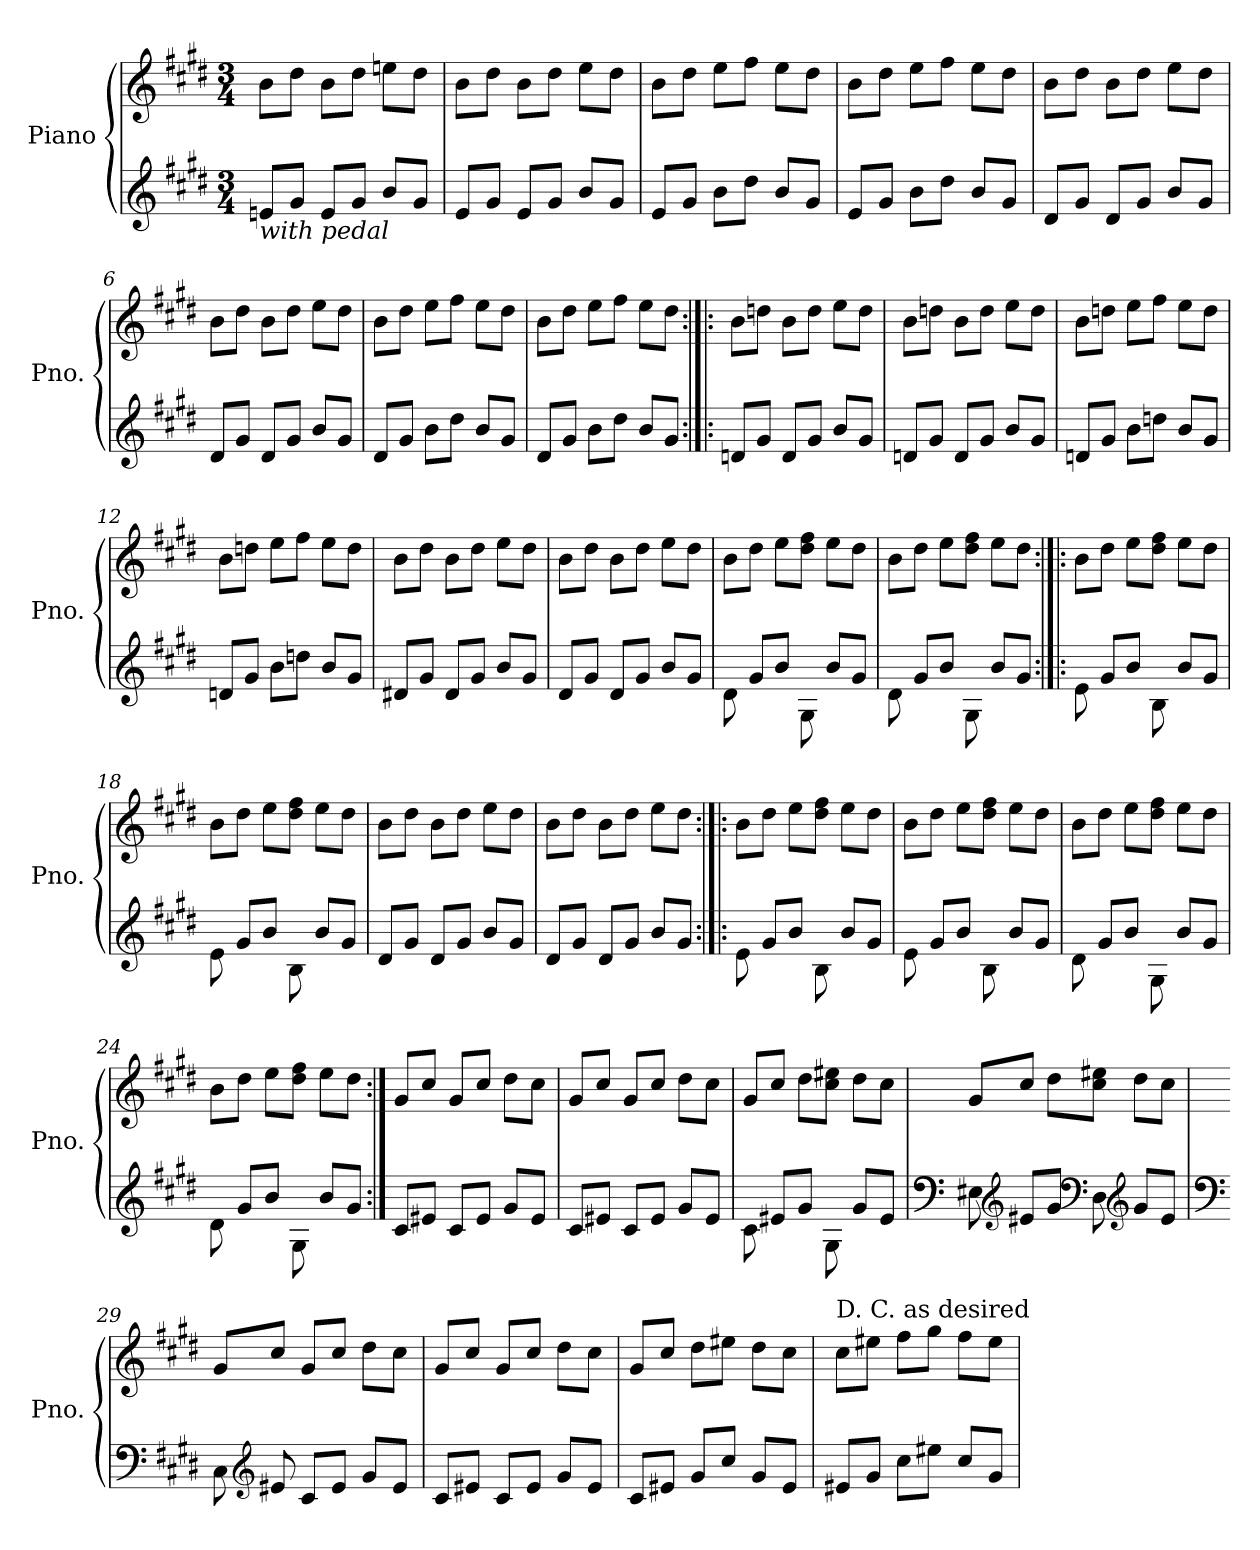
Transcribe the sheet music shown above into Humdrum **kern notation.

**kern	**kern
*part1	*part1
*staff2	*staff1
*I"Piano	*
*I'Pno.	*
*clefG2	*clefG2
*k[f#c#g#d#]	*k[f#c#g#d#]
*M3/4	*M3/4
*MM156	*MM156
=1	=1
!LO:TX:b:i:t=with pedal	!
8en/L	8b\L
8g#/J	8dd#\J
8e/L	8b\L
8g#/J	8dd#\J
8b/L	8een\L
8g#/J	8dd#\J
=2	=2
8e/L	8b\L
8g#/J	8dd#\J
8e/L	8b\L
8g#/J	8dd#\J
8b/L	8ee\L
8g#/J	8dd#\J
=3	=3
8e/L	8b\L
8g#/J	8dd#\J
8b\L	8ee\L
8dd#\J	8ff#\J
8b/L	8ee\L
8g#/J	8dd#\J
=4	=4
8e/L	8b\L
8g#/J	8dd#\J
8b\L	8ee\L
8dd#\J	8ff#\J
8b/L	8ee\L
8g#/J	8dd#\J
=5	=5
8d#/L	8b\L
8g#/J	8dd#\J
8d#/L	8b\L
8g#/J	8dd#\J
8b/L	8ee\L
8g#/J	8dd#\J
=6	=6
8d#/L	8b\L
8g#/J	8dd#\J
8d#/L	8b\L
8g#/J	8dd#\J
8b/L	8ee\L
8g#/J	8dd#\J
=7	=7
8d#/L	8b\L
8g#/J	8dd#\J
8b\L	8ee\L
8dd#\J	8ff#\J
8b/L	8ee\L
8g#/J	8dd#\J
!!LO:LB:g=z
=8	=8
8d#/L	8b\L
8g#/J	8dd#\J
8b\L	8ee\L
8dd#\J	8ff#\J
8b/L	8ee\L
8g#/J	8dd#\J
=9:|!|:	=9:|!|:
8dn/L	8b\L
8g#/J	8ddn\J
8d/L	8b\L
8g#/J	8dd\J
8b/L	8ee\L
8g#/J	8dd\J
=10	=10
8dn/L	8b\L
8g#/J	8ddn\J
8d/L	8b\L
8g#/J	8dd\J
8b/L	8ee\L
8g#/J	8dd\J
=11	=11
8dn/L	8b\L
8g#/J	8ddn\J
8b\L	8ee\L
8ddn\J	8ff#\J
8b/L	8ee\L
8g#/J	8dd\J
=12	=12
8dn/L	8b\L
8g#/J	8ddn\J
8b\L	8ee\L
8ddn\J	8ff#\J
8b/L	8ee\L
8g#/J	8dd\J
=13	=13
8d#X/L	8b\L
8g#/J	8dd#\J
8d#/L	8b\L
8g#/J	8dd#\J
8b/L	8ee\L
8g#/J	8dd#\J
=14	=14
8d#/L	8b\L
8g#/J	8dd#\J
8d#/L	8b\L
8g#/J	8dd#\J
8b/L	8ee\L
8g#/J	8dd#\J
!!LO:LB:g=z
=15	=15
8d#\	8b\L
8g#/L	8dd#\J
8b/J	8ee\L
8G#\	8dd#\ 8ff#\J
8b/L	8ee\L
8g#/J	8dd#\J
=16	=16
8d#\	8b\L
8g#/L	8dd#\J
8b/J	8ee\L
8G#\	8dd#\ 8ff#\J
8b/L	8ee\L
8g#/J	8dd#\J
=17:|!|:	=17:|!|:
8e\	8b\L
8g#/L	8dd#\J
8b/J	8ee\L
8B\	8dd#\ 8ff#\J
8b/L	8ee\L
8g#/J	8dd#\J
=18	=18
8e\	8b\L
8g#/L	8dd#\J
8b/J	8ee\L
8B\	8dd#\ 8ff#\J
8b/L	8ee\L
8g#/J	8dd#\J
=19	=19
8d#/L	8b\L
8g#/J	8dd#\J
8d#/L	8b\L
8g#/J	8dd#\J
8b/L	8ee\L
8g#/J	8dd#\J
=20	=20
8d#/L	8b\L
8g#/J	8dd#\J
8d#/L	8b\L
8g#/J	8dd#\J
8b/L	8ee\L
8g#/J	8dd#\J
=21:|!|:	=21:|!|:
8e\	8b\L
8g#/L	8dd#\J
8b/J	8ee\L
8B\	8dd#\ 8ff#\J
8b/L	8ee\L
8g#/J	8dd#\J
!!LO:LB:g=z
=22	=22
8e\	8b\L
8g#/L	8dd#\J
8b/J	8ee\L
8B\	8dd#\ 8ff#\J
8b/L	8ee\L
8g#/J	8dd#\J
=23	=23
8d#\	8b\L
8g#/L	8dd#\J
8b/J	8ee\L
8G#\	8dd#\ 8ff#\J
8b/L	8ee\L
8g#/J	8dd#\J
=24	=24
8d#\	8b\L
8g#/L	8dd#\J
8b/J	8ee\L
8G#\	8dd#\ 8ff#\J
8b/L	8ee\L
8g#/J	8dd#\J
=25:|!	=25:|!
8c#/L	8g#/L
8e#X/J	8cc#/J
8c#/L	8g#/L
8e#/J	8cc#/J
8g#/L	8dd#\L
8e#/J	8cc#\J
=26	=26
8c#/L	8g#/L
8e#X/J	8cc#/J
8c#/L	8g#/L
8e#/J	8cc#/J
8g#/L	8dd#\L
8e#/J	8cc#\J
=27	=27
8c#\	8g#/L
8e#X/L	8cc#/J
8g#/J	8dd#\L
8G#\	8cc#\ 8ee#X\J
8g#/L	8dd#\L
8e#/J	8cc#\J
!!LO:LB:g=z
=28	=28
*clefF4	*
8E#X\	8g#/L
*clefG2	*
8e#X/L	8cc#/J
8g#/J	8dd#\L
*clefF4	*
8D#\	8cc#\ 8ee#X\J
*clefG2	*
8g#/L	8dd#\L
8e#/J	8cc#\J
=29	=29
*clefF4	*
8C#\	8g#/L
*clefG2	*
8e#X/	8cc#/J
8c#/L	8g#/L
8e#/J	8cc#/J
8g#/L	8dd#\L
8e#/J	8cc#\J
=30	=30
8c#/L	8g#/L
8e#X/J	8cc#/J
8c#/L	8g#/L
8e#/J	8cc#/J
8g#/L	8dd#\L
8e#/J	8cc#\J
=31	=31
8c#/L	8g#/L
8e#X/J	8cc#/J
8g#/L	8dd#\L
8cc#/J	8ee#X\J
8g#/L	8dd#\L
8e#/J	8cc#\J
=32	=32
!	!LO:TX:a:t=D. C. as desired
8e#X/L	8cc#\L
8g#/J	8ee#X\J
8cc#\L	8ff#\L
8ee#X\J	8gg#\J
8cc#/L	8ff#\L
8g#/J	8ee#\J
=	=
*-	*-
